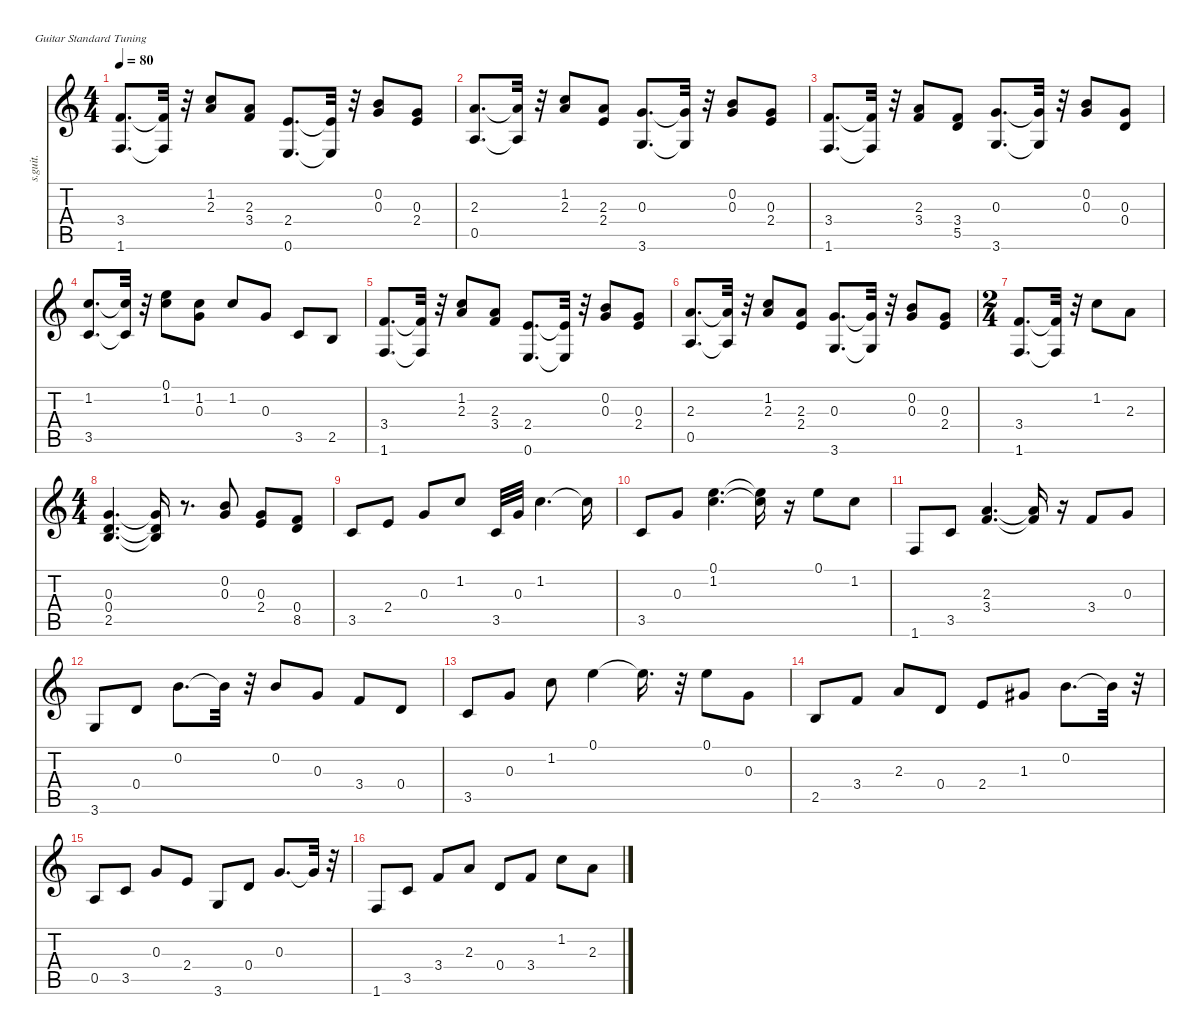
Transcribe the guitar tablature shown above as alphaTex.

\defaultSystemsLayout 4
\hideDynamics
\bracketExtendMode nobrackets
\otherSystemsTrackNameOrientation horizontal
\track ("吉他伴声" "s.guit.") {mute instrument acousticguitarsteel}
\staff {score tabs}
\tuning (E4 B3 G3 D3 A2 E2)
\ts (4 4)
\tempo 80
\clef g2
\ks c
(3.4 1.6).8{d dy mf} (3.4{t} 1.6{t}).32{dy f} r.32 (1.2 2.3).8{dy mf} (2.3 3.4).8 (2.4 0.6).8{d} (2.4{t} 0.6{t}).32{dy f} r.32 (0.2 0.3).8{dy mf} (0.3 2.4).8 |
(2.3 0.5).8{d} (2.3{t} 0.5{t}).32{dy f} r.32 (1.2 2.3).8{dy mf} (2.3 2.4).8 (0.3 3.6).8{d} (0.3{t} 3.6{t}).32{dy f} r.32 (0.2 0.3).8{dy mf} (0.3 2.4).8 |
(3.4 1.6).8{d} (3.4{t} 1.6{t}).32{dy f} r.32 (2.3 3.4).8{dy mf} (3.4 5.5).8 (0.3 3.6).8{d} (0.3{t} 3.6{t}).32{dy f} r.32 (0.2 0.3).8{dy mf} (0.3 0.4).8 |
(1.2 3.5).8{d} (1.2{t} 3.5{t}).32{dy f} r.32 (0.1 1.2).8{dy mf} (1.2 0.3).8 1.2.8 0.3.8 3.5.8 2.5.8 |
(3.4 1.6).8{d} (3.4{t} 1.6{t}).32{dy f} r.32 (1.2 2.3).8{dy mf} (2.3 3.4).8 (2.4 0.6).8{d} (2.4{t} 0.6{t}).32{dy f} r.32 (0.2 0.3).8{dy mf} (0.3 2.4).8 |
(2.3 0.5).8{d} (2.3{t} 0.5{t}).32{dy f} r.32 (1.2 2.3).8{dy mf} (2.3 2.4).8 (0.3 3.6).8{d} (0.3{t} 3.6{t}).32{dy f} r.32 (0.2 0.3).8{dy mf} (0.3 2.4).8 |
\ts (2 4)
\beaming (8 2 2 2 2)
(3.4 1.6).8{d} (3.4{t} 1.6{t}).32{dy f} r.32 1.2.8{dy mf} 2.3.8 |
\ts (4 4)
\beaming (8 2 2 2 2)
(0.3 0.4 2.5).4{d} (0.3{t} 0.4{t} 2.5{t}).16{dy f} r.8{d} (0.2 0.3).8{dy mf} (0.3 2.4).8 (0.4 8.5).8 |
3.5.8 2.4.8 0.3.8 1.2.8 3.5.32 0.3.32 1.2.4{d} 1.2{t}.16{dy f} |
3.5.8{dy mf} 0.3.8 (0.1 1.2).4{d} (0.1{t} 1.2{t}).16{dy f} r.16 0.1.8{dy mf} 1.2.8 |
1.6.8 3.5.8 (2.3 3.4).4{d} (2.3{t} 3.4{t}).16{dy f} r.16 3.4.8{dy mf} 0.3.8 |
3.6.8 0.4.8 0.2.8{d} 0.2{t}.32{dy f} r.32 0.2.8{dy mf} 0.3.8 3.4.8 0.4.8 |
3.5.8 0.3.8 1.2.8 0.1.4 0.1{t}.16{d dy f} r.32 0.1.8{dy mf} 0.3.8 |
2.5.8 3.4.8 2.3.8 0.4.8 2.4.8 1.3{acc #}.8 0.2.8{d} 0.2{t}.32{dy f} r.32 |
0.5.8{dy mf} 3.5.8 0.3.8 2.4.8 3.6.8 0.4.8 0.3.8{d} 0.3{t}.32{dy f} r.32 |
1.6.8{dy mf} 3.5.8 3.4.8 2.3.8 0.4.8 3.4.8 1.2.8 2.3.8
